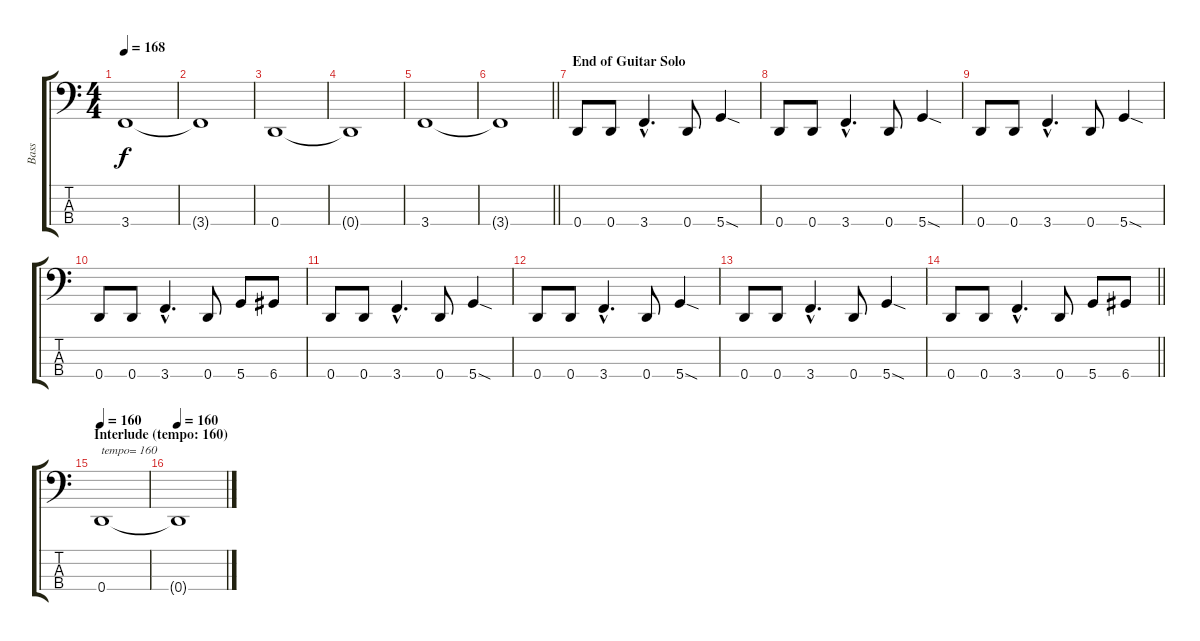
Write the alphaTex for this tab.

\track ("Bass" "Bass") {instrument electricbassfinger}
\staff {score tabs}
\tuning (G2 D2 A1 D1) {hide}
\ts (4 4)
\tempo 168
\clef f4
\ks c
3.4.1{dy f} |
3.4{t}.1 |
0.4.1 |
0.4{t}.1 |
3.4.1 |
\barLineRight lightlight
3.4{t}.1 |
\section ("" "End of Guitar Solo")
0.4.8 0.4.8 3.4{hac}.4{d} 0.4.8 5.4{sod}.4 |
0.4.8 0.4.8 3.4{hac}.4{d} 0.4.8 5.4{sod}.4 |
0.4.8 0.4.8 3.4{hac}.4{d} 0.4.8 5.4{sod}.4 |
0.4.8 0.4.8 3.4{hac}.4{d} 0.4.8 5.4.8 6.4.8 |
0.4.8 0.4.8 3.4{hac}.4{d} 0.4.8 5.4{sod}.4 |
0.4.8 0.4.8 3.4{hac}.4{d} 0.4.8 5.4{sod}.4 |
0.4.8 0.4.8 3.4{hac}.4{d} 0.4.8 5.4{sod}.4 |
\barLineRight lightlight
0.4.8 0.4.8 3.4{hac}.4{d} 0.4.8 5.4.8 6.4.8 |
\section ("" "Interlude (tempo: 160)")
\tempo 160
0.4.1{txt "tempo= 160"} |
\tempo 160
0.4{t}.1
